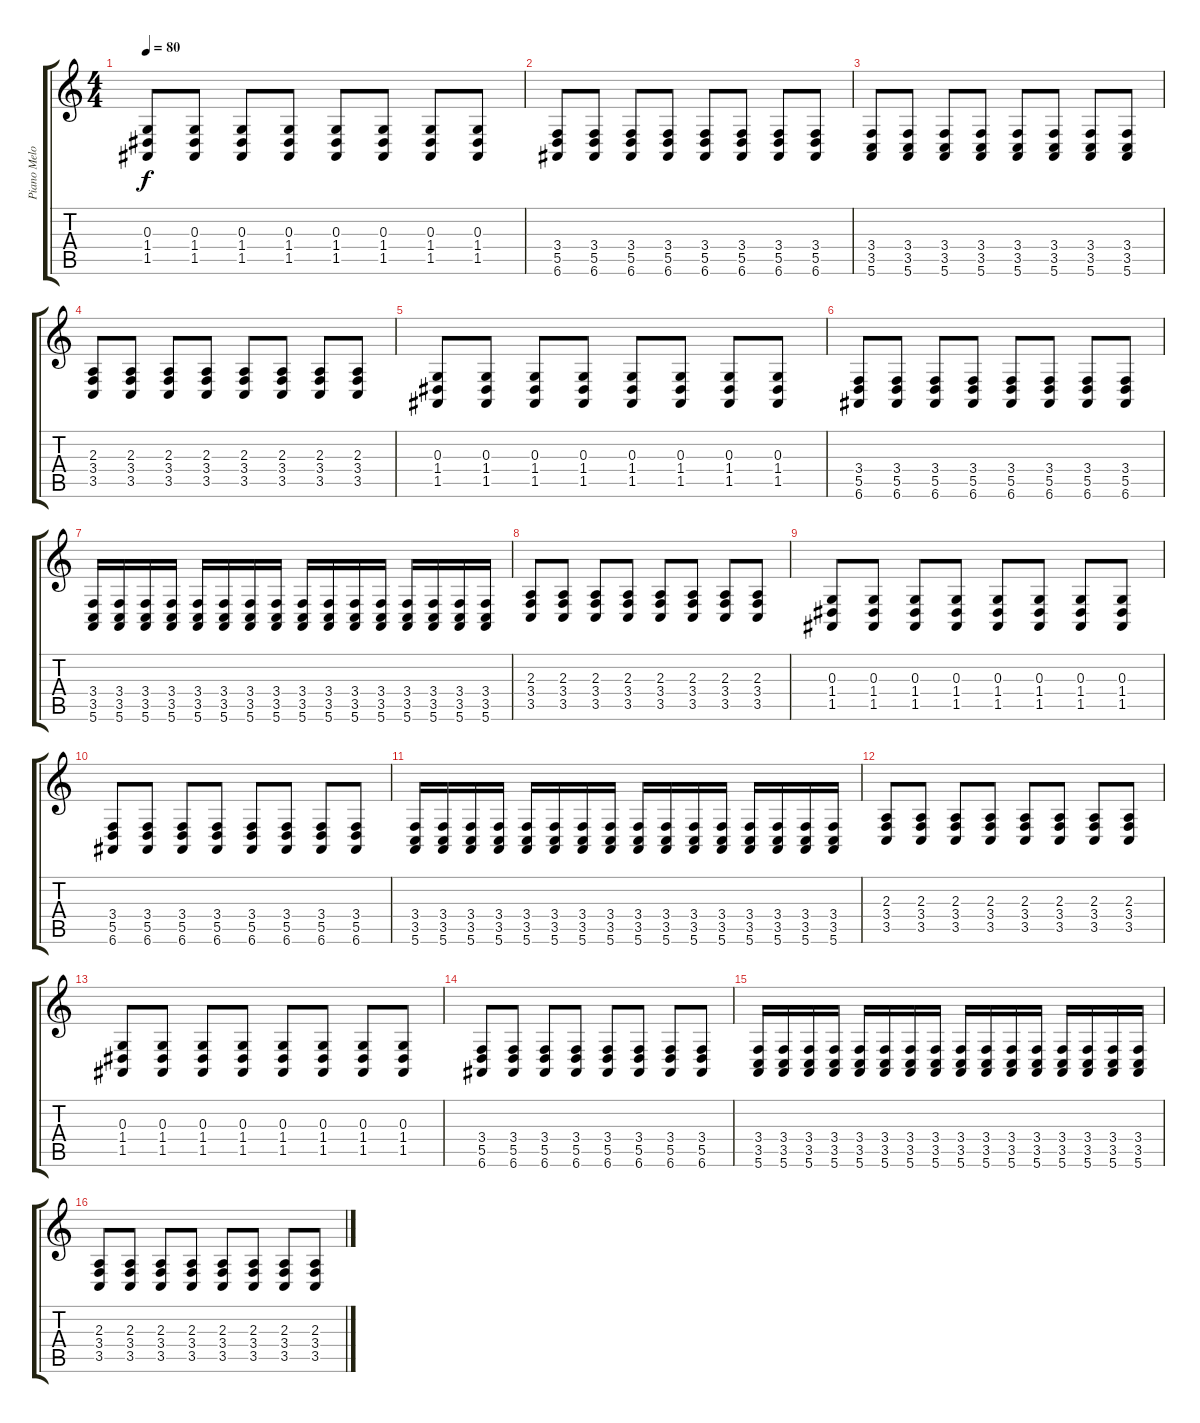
\track ("Piano Melody" "Piano Melo") {instrument brightacousticpiano}
\staff {score tabs}
\tuning (E4 B3 G3 D3 A2 E2) {hide}
\ts (4 4)
\tempo 80
\clef g2
\ks c
(0.3 1.4 1.5).8{dy f} (0.3 1.4 1.5).8 (0.3 1.4 1.5).8 (0.3 1.4 1.5).8 (0.3 1.4 1.5).8 (0.3 1.4 1.5).8 (0.3 1.4 1.5).8 (0.3 1.4 1.5).8 |
(3.4 5.5 6.6).8 (3.4 5.5 6.6).8 (3.4 5.5 6.6).8 (3.4 5.5 6.6).8 (3.4 5.5 6.6).8 (3.4 5.5 6.6).8 (3.4 5.5 6.6).8 (3.4 5.5 6.6).8 |
(3.4 3.5 5.6).8 (3.4 3.5 5.6).8 (3.4 3.5 5.6).8 (3.4 3.5 5.6).8 (3.4 3.5 5.6).8 (3.4 3.5 5.6).8 (3.4 3.5 5.6).8 (3.4 3.5 5.6).8 |
(2.3 3.4 3.5).8 (2.3 3.4 3.5).8 (2.3 3.4 3.5).8 (2.3 3.4 3.5).8 (2.3 3.4 3.5).8 (2.3 3.4 3.5).8 (2.3 3.4 3.5).8 (2.3 3.4 3.5).8 |
(0.3 1.4 1.5).8 (0.3 1.4 1.5).8 (0.3 1.4 1.5).8 (0.3 1.4 1.5).8 (0.3 1.4 1.5).8 (0.3 1.4 1.5).8 (0.3 1.4 1.5).8 (0.3 1.4 1.5).8 |
(3.4 5.5 6.6).8 (3.4 5.5 6.6).8 (3.4 5.5 6.6).8 (3.4 5.5 6.6).8 (3.4 5.5 6.6).8 (3.4 5.5 6.6).8 (3.4 5.5 6.6).8 (3.4 5.5 6.6).8 |
(3.4 3.5 5.6).16 (3.4 3.5 5.6).16 (3.4 3.5 5.6).16 (3.4 3.5 5.6).16 (3.4 3.5 5.6).16 (3.4 3.5 5.6).16 (3.4 3.5 5.6).16 (3.4 3.5 5.6).16 (3.4 3.5 5.6).16 (3.4 3.5 5.6).16 (3.4 3.5 5.6).16 (3.4 3.5 5.6).16 (3.4 3.5 5.6).16 (3.4 3.5 5.6).16 (3.4 3.5 5.6).16 (3.4 3.5 5.6).16 |
(2.3 3.4 3.5).8 (2.3 3.4 3.5).8 (2.3 3.4 3.5).8 (2.3 3.4 3.5).8 (2.3 3.4 3.5).8 (2.3 3.4 3.5).8 (2.3 3.4 3.5).8 (2.3 3.4 3.5).8 |
(0.3 1.4 1.5).8 (0.3 1.4 1.5).8 (0.3 1.4 1.5).8 (0.3 1.4 1.5).8 (0.3 1.4 1.5).8 (0.3 1.4 1.5).8 (0.3 1.4 1.5).8 (0.3 1.4 1.5).8 |
(3.4 5.5 6.6).8 (3.4 5.5 6.6).8 (3.4 5.5 6.6).8 (3.4 5.5 6.6).8 (3.4 5.5 6.6).8 (3.4 5.5 6.6).8 (3.4 5.5 6.6).8 (3.4 5.5 6.6).8 |
(3.4 3.5 5.6).16 (3.4 3.5 5.6).16 (3.4 3.5 5.6).16 (3.4 3.5 5.6).16 (3.4 3.5 5.6).16 (3.4 3.5 5.6).16 (3.4 3.5 5.6).16 (3.4 3.5 5.6).16 (3.4 3.5 5.6).16 (3.4 3.5 5.6).16 (3.4 3.5 5.6).16 (3.4 3.5 5.6).16 (3.4 3.5 5.6).16 (3.4 3.5 5.6).16 (3.4 3.5 5.6).16 (3.4 3.5 5.6).16 |
(2.3 3.4 3.5).8 (2.3 3.4 3.5).8 (2.3 3.4 3.5).8 (2.3 3.4 3.5).8 (2.3 3.4 3.5).8 (2.3 3.4 3.5).8 (2.3 3.4 3.5).8 (2.3 3.4 3.5).8 |
(0.3 1.4 1.5).8 (0.3 1.4 1.5).8 (0.3 1.4 1.5).8 (0.3 1.4 1.5).8 (0.3 1.4 1.5).8 (0.3 1.4 1.5).8 (0.3 1.4 1.5).8 (0.3 1.4 1.5).8 |
(3.4 5.5 6.6).8 (3.4 5.5 6.6).8 (3.4 5.5 6.6).8 (3.4 5.5 6.6).8 (3.4 5.5 6.6).8 (3.4 5.5 6.6).8 (3.4 5.5 6.6).8 (3.4 5.5 6.6).8 |
(3.4 3.5 5.6).16 (3.4 3.5 5.6).16 (3.4 3.5 5.6).16 (3.4 3.5 5.6).16 (3.4 3.5 5.6).16 (3.4 3.5 5.6).16 (3.4 3.5 5.6).16 (3.4 3.5 5.6).16 (3.4 3.5 5.6).16 (3.4 3.5 5.6).16 (3.4 3.5 5.6).16 (3.4 3.5 5.6).16 (3.4 3.5 5.6).16 (3.4 3.5 5.6).16 (3.4 3.5 5.6).16 (3.4 3.5 5.6).16 |
(2.3 3.4 3.5).8 (2.3 3.4 3.5).8 (2.3 3.4 3.5).8 (2.3 3.4 3.5).8 (2.3 3.4 3.5).8 (2.3 3.4 3.5).8 (2.3 3.4 3.5).8 (2.3 3.4 3.5).8
